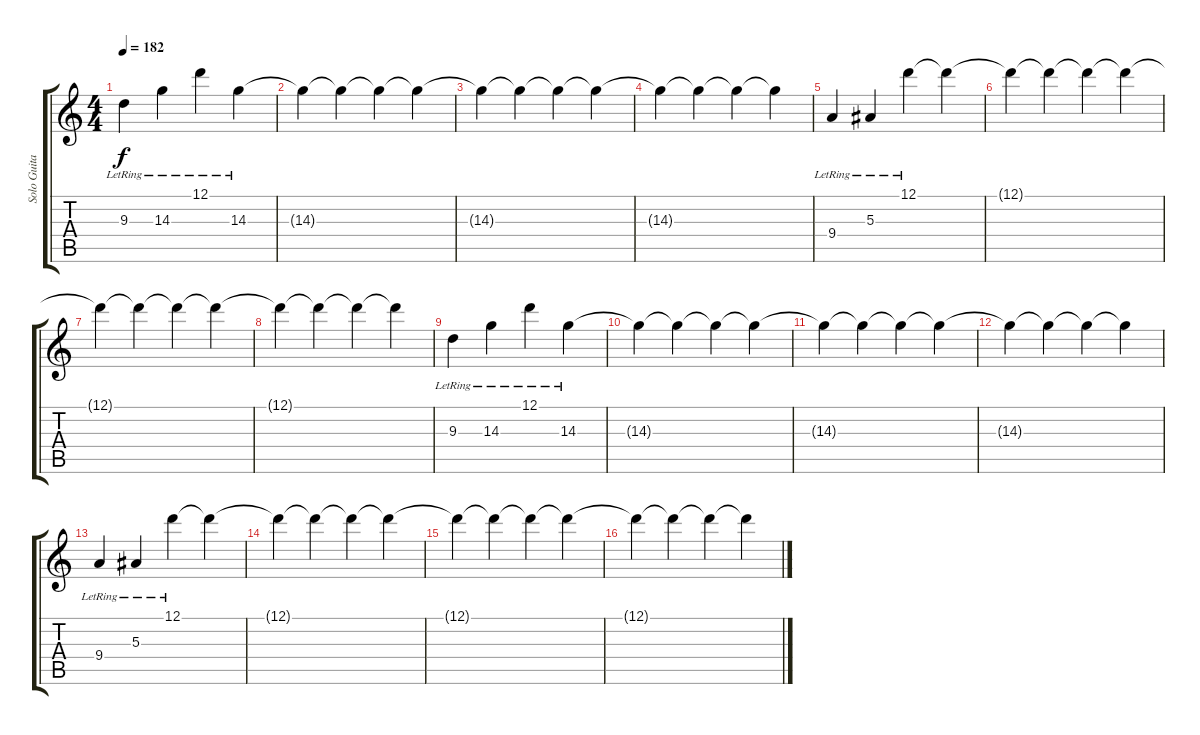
\track ("Solo Guitar" "Solo Guita") {instrument distortionguitar}
\staff {score tabs}
\tuning (D4 A3 F3 C3 G2 D2) {hide}
\ts (4 4)
\tempo 182
\clef g2
\ks c
9.3{lr}.4{dy f} 14.3{lr}.4 12.1{lr}.4 14.3{lr}.4 |
14.3{t}.4 14.3{t}.4 14.3{t}.4 14.3{t}.4 |
14.3{t}.4 14.3{t}.4 14.3{t}.4 14.3{t}.4 |
14.3{t}.4 14.3{t}.4 14.3{t}.4 14.3{t}.4 |
9.4{lr}.4{instrument electricguitarclean} 5.3{lr}.4 12.1{lr}.4 12.1{t}.4 |
12.1{t}.4 12.1{t}.4 12.1{t}.4 12.1{t}.4 |
12.1{t}.4 12.1{t}.4 12.1{t}.4 12.1{t}.4 |
12.1{t}.4 12.1{t}.4 12.1{t}.4 12.1{t}.4 |
9.3{lr}.4 14.3{lr}.4 12.1{lr}.4 14.3{lr}.4 |
14.3{t}.4 14.3{t}.4 14.3{t}.4 14.3{t}.4 |
14.3{t}.4 14.3{t}.4 14.3{t}.4 14.3{t}.4 |
14.3{t}.4 14.3{t}.4 14.3{t}.4 14.3{t}.4 |
9.4{lr}.4{instrument electricguitarclean} 5.3{lr}.4 12.1{lr}.4 12.1{t}.4 |
12.1{t}.4 12.1{t}.4 12.1{t}.4 12.1{t}.4 |
12.1{t}.4 12.1{t}.4 12.1{t}.4 12.1{t}.4 |
12.1{t}.4 12.1{t}.4 12.1{t}.4 12.1{t}.4
